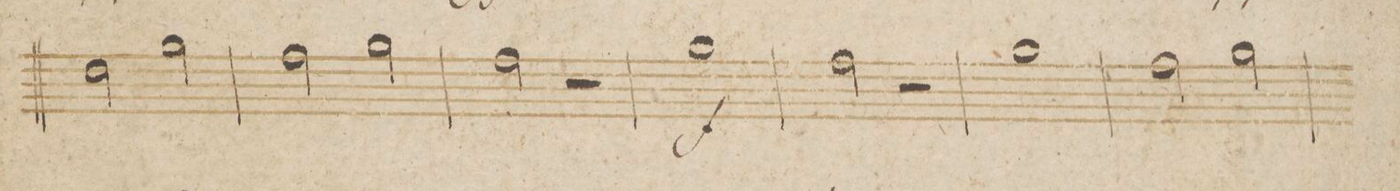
**kern	**dynam
*I"Clarinetto Imo in B.	*
*clefG2	*
*k[b-]	*
*met(c|)	*
*M2/2	*
2cc\	.
2ff\	.
=33	=33
2ee\	.
2ff\	.
=34	=34
2ee\	.
2r	.
=35	=35
1ff\	f
=36	=36
2ee\	.
2r	.
=37	=37
1ff\	.
=38	=38
2ee\	.
2ff\	.
=39	=39
*-	*-
